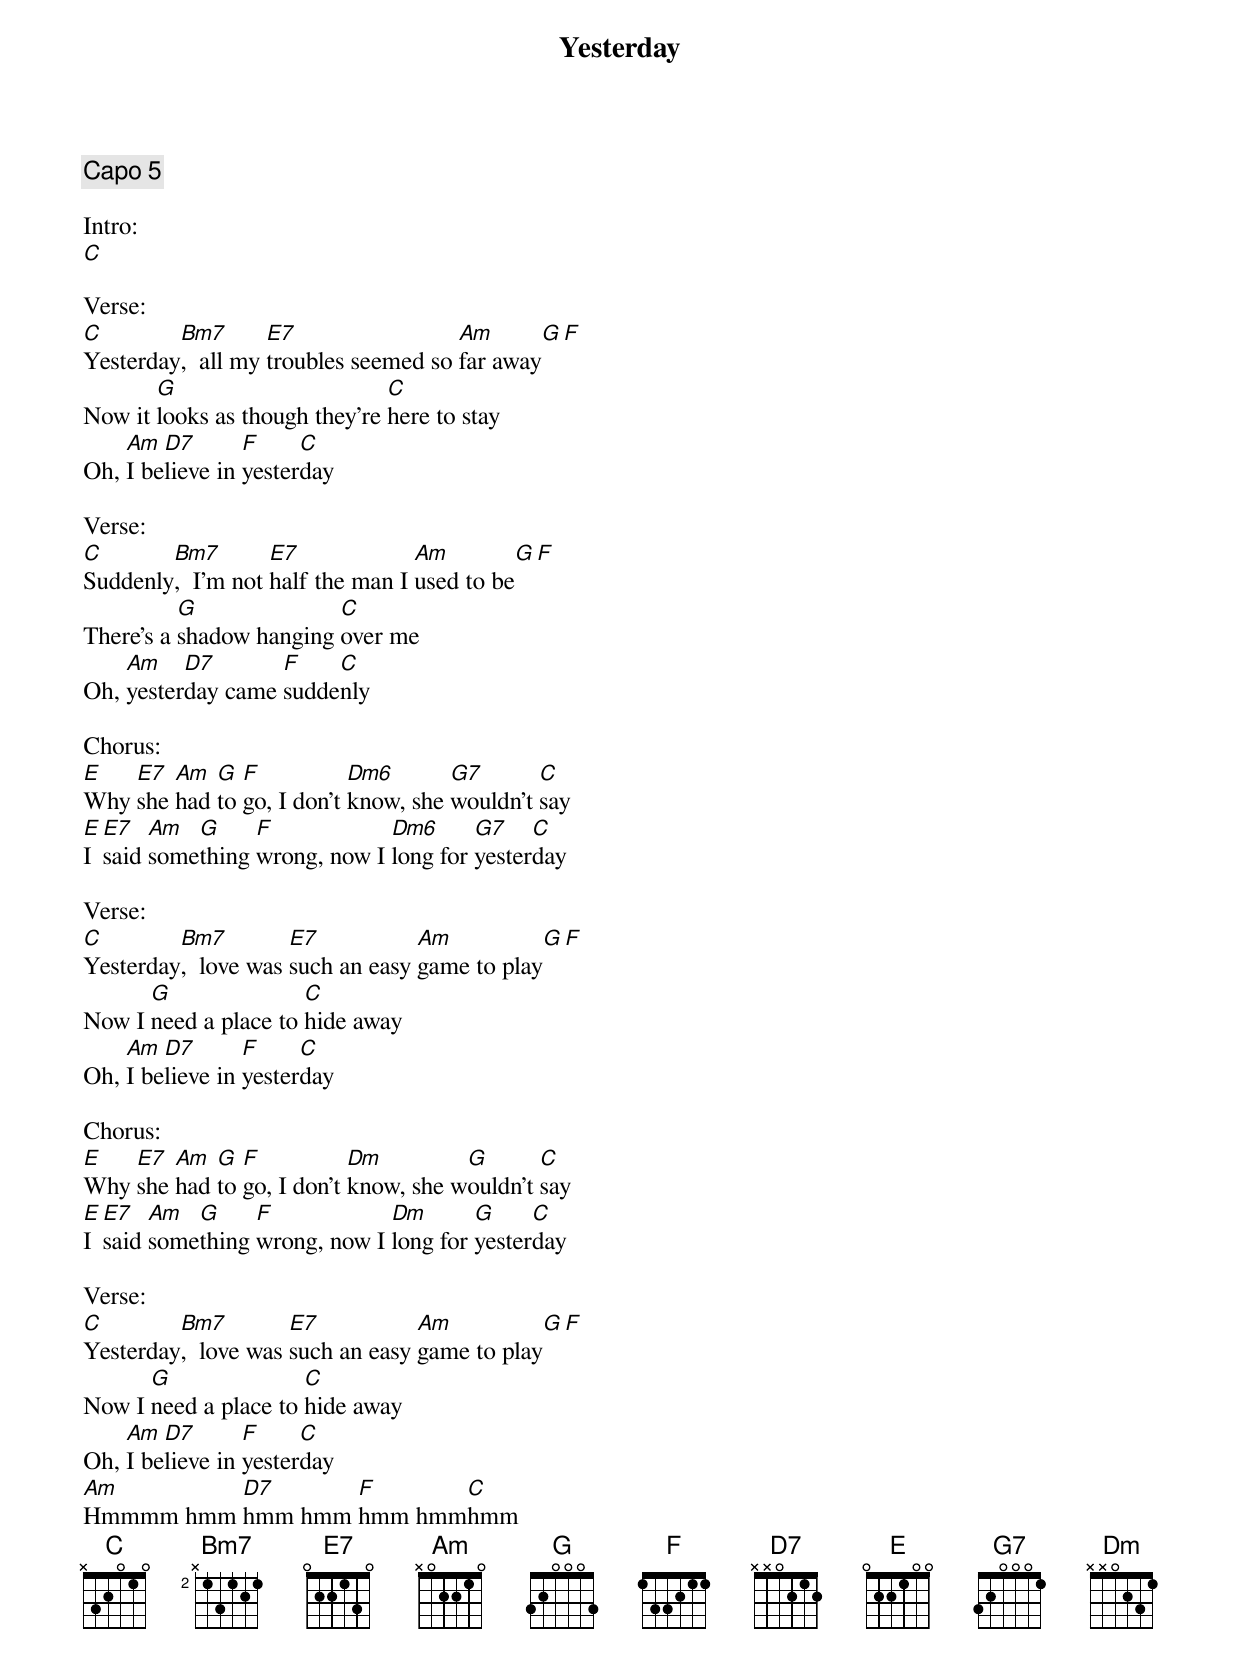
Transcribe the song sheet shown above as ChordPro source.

{title:Yesterday}
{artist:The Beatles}
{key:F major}
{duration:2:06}
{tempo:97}
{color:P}

{comment: Capo 5}

Intro:
[C]

Verse:
[C]Yesterday[Bm7],  all my [E7]troubles seemed so [Am]far away[G][F]
Now it [G]looks as though they're [C]here to stay
Oh, [Am]I be[D7]lieve in [F]yester[C]day

Verse:
[C]Suddenly[Bm7],  I'm not [E7]half the man I [Am]used to be[G][F]
There's a [G]shadow hanging [C]over me
Oh, [Am]yester[D7]day came [F]sudde[C]nly

Chorus:
[E]Why [E7]she [Am]had [G]to [F]go, I don't [Dm6]know, she [G7]wouldn't [C]say
[E]I [E7]said [Am]some[G]thing [F]wrong, now I [Dm6]long for [G7]yester[C]day

Verse:
[C]Yesterday[Bm7],  love was [E7]such an easy [Am]game to play[G][F]
Now I [G]need a place to [C]hide away
Oh, [Am]I be[D7]lieve in [F]yester[C]day

Chorus:
[E]Why [E7]she [Am]had [G]to [F]go, I don't [Dm]know, she w[G]ouldn't [C]say
[E]I [E7]said [Am]some[G]thing [F]wrong, now I [Dm]long for [G]yester[C]day

Verse:
[C]Yesterday[Bm7],  love was [E7]such an easy [Am]game to play[G][F]
Now I [G]need a place to [C]hide away
Oh, [Am]I be[D7]lieve in [F]yester[C]day
[Am]Hmmmm hmm [D7]hmm hmm [F]hmm hmm[C]hmm
